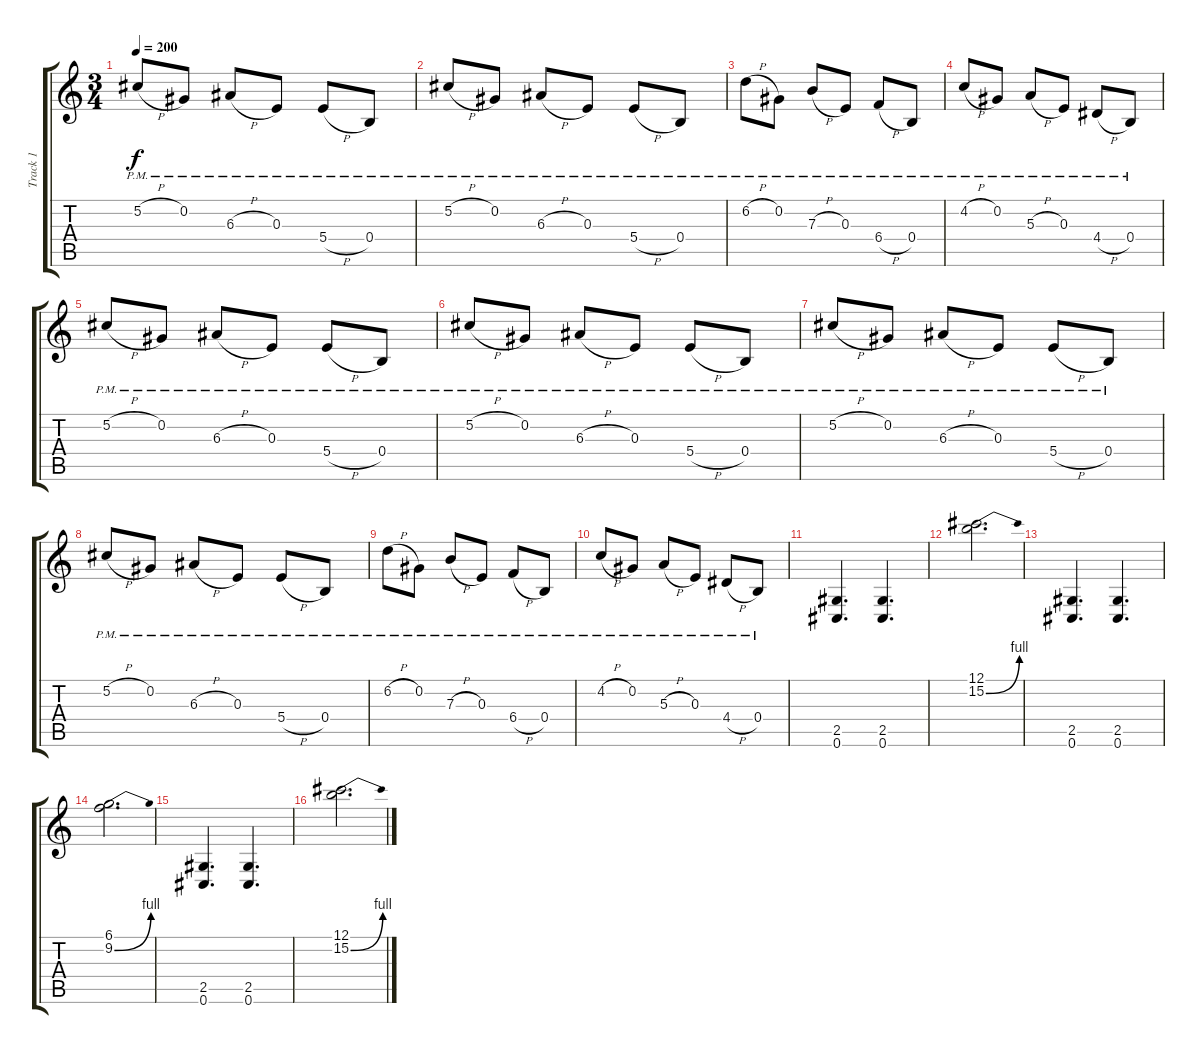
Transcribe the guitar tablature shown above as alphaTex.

\track ("Track 1" "Track 1") {instrument distortionguitar}
\staff {score tabs}
\tuning (Db4 Ab3 E3 B2 Gb2 Db2) {hide}
\ts (3 4)
\tempo 200
\clef g2
\ks c
5.2{h pm}.8{dy f} 0.2{pm}.8 6.3{h pm}.8 0.3{pm}.8 5.4{h pm}.8 0.4{pm}.8 |
5.2{h pm}.8 0.2{pm}.8 6.3{h pm}.8 0.3{pm}.8 5.4{h pm}.8 0.4{pm}.8 |
6.2{h pm}.8 0.2{pm}.8 7.3{h pm}.8 0.3{pm}.8 6.4{h pm}.8 0.4{pm}.8 |
4.2{h pm}.8 0.2{pm}.8 5.3{h pm}.8 0.3{pm}.8 4.4{h pm}.8 0.4{pm}.8 |
5.2{h pm}.8 0.2{pm}.8 6.3{h pm}.8 0.3{pm}.8 5.4{h pm}.8 0.4{pm}.8 |
5.2{h pm}.8 0.2{pm}.8 6.3{h pm}.8 0.3{pm}.8 5.4{h pm}.8 0.4{pm}.8 |
5.2{h pm}.8 0.2{pm}.8 6.3{h pm}.8 0.3{pm}.8 5.4{h pm}.8 0.4{pm}.8 |
5.2{h pm}.8 0.2{pm}.8 6.3{h pm}.8 0.3{pm}.8 5.4{h pm}.8 0.4{pm}.8 |
6.2{h pm}.8 0.2{pm}.8 7.3{h pm}.8 0.3{pm}.8 6.4{h pm}.8 0.4{pm}.8 |
4.2{h pm}.8 0.2{pm}.8 5.3{h pm}.8 0.3{pm}.8 4.4{h pm}.8 0.4{pm}.8 |
(2.5 0.6).4{d} (2.5 0.6).4{d} |
(12.1 15.2{be (bend 0 0 60 4)}).2{d} |
(2.5 0.6).4{d} (2.5 0.6).4{d} |
(6.1 9.2{be (bend 0 0 60 4)}).2{d} |
(2.5 0.6).4{d} (2.5 0.6).4{d} |
(12.1 15.2{be (bend 0 0 60 4)}).2{d}
